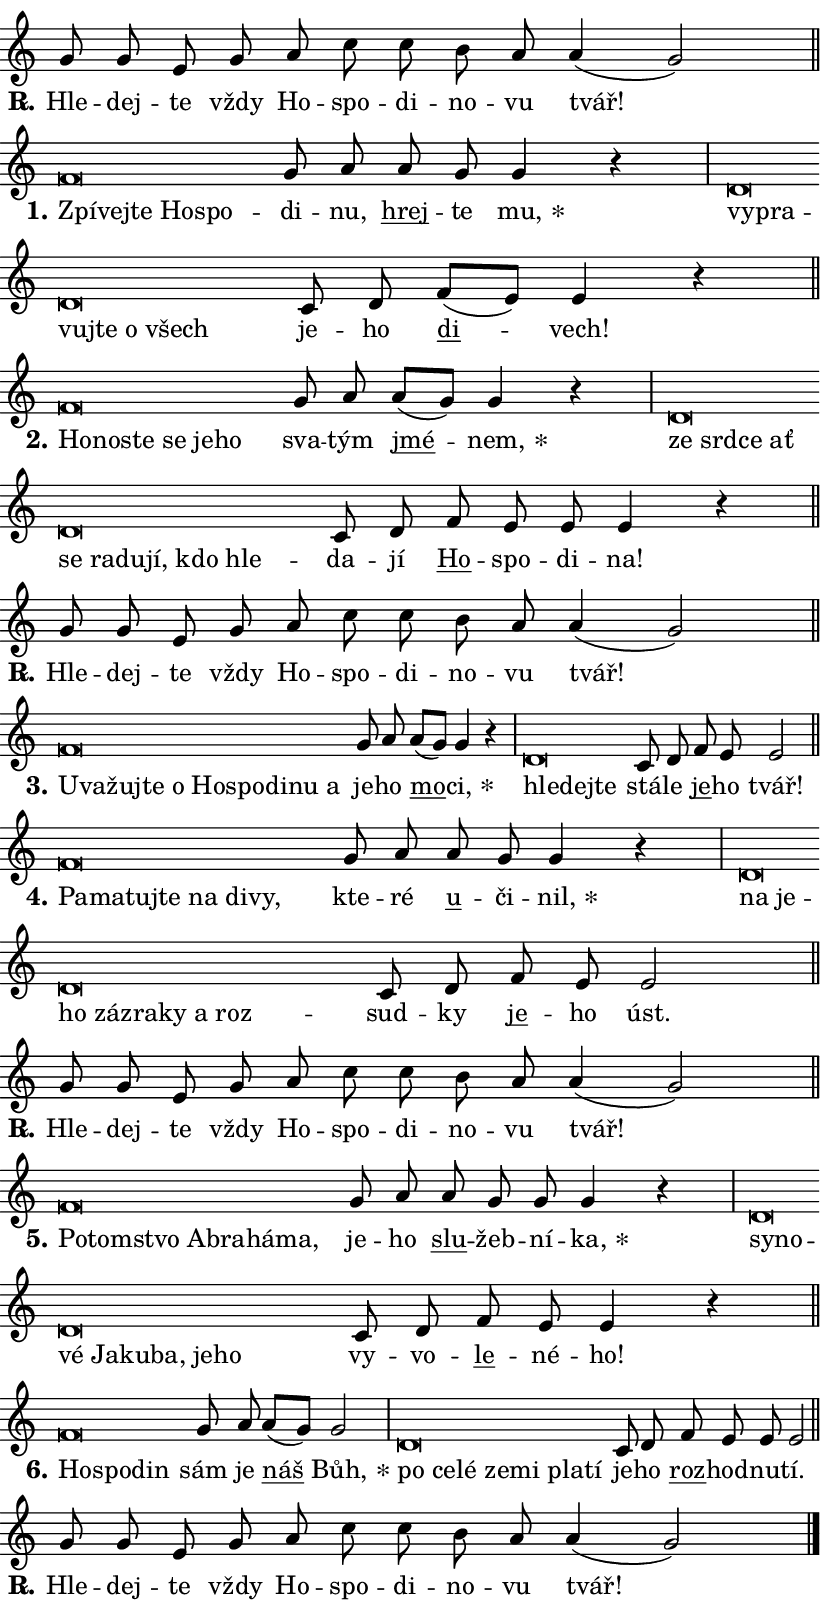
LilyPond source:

\version "2.24.0"
\header { tagline = "" }
\paper {
  indent = 0\cm
  top-margin = 0\cm
  right-margin = 0.13\cm % to fit lyric hyphens
  bottom-margin = 0\cm
  left-margin = 0\cm
  paper-width = 14\cm
  page-breaking = #ly:one-page-breaking
  system-system-spacing.basic-distance = #11
  score-system-spacing.basic-distance = #11
  ragged-last = ##f
}


%% Author: Thomas Morley
%% https://lists.gnu.org/archive/html/lilypond-user/2020-05/msg00002.html
#(define (line-position grob)
"Returns position of @var[grob} in current system:
   @code{'start}, if at first time-step
   @code{'end}, if at last time-step
   @code{'middle} otherwise
"
  (let* ((col (ly:item-get-column grob))
         (ln (ly:grob-object col 'left-neighbor))
         (rn (ly:grob-object col 'right-neighbor))
         (col-to-check-left (if (ly:grob? ln) ln col))
         (col-to-check-right (if (ly:grob? rn) rn col))
         (break-dir-left
           (and
             (ly:grob-property col-to-check-left 'non-musical #f)
             (ly:item-break-dir col-to-check-left)))
         (break-dir-right
           (and
             (ly:grob-property col-to-check-right 'non-musical #f)
             (ly:item-break-dir col-to-check-right))))
        (cond ((eqv? 1 break-dir-left) 'start)
              ((eqv? -1 break-dir-right) 'end)
              (else 'middle))))

#(define (tranparent-at-line-position vctor)
  (lambda (grob)
  "Relying on @code{line-position} select the relevant enry from @var{vctor}.
Used to determine transparency,"
    (case (line-position grob)
      ((end) (not (vector-ref vctor 0)))
      ((middle) (not (vector-ref vctor 1)))
      ((start) (not (vector-ref vctor 2))))))

noteHeadBreakVisibility =
#(define-music-function (break-visibility)(vector?)
"Makes @code{NoteHead}s transparent relying on @var{break-visibility}"
#{
  \override NoteHead.transparent =
    #(tranparent-at-line-position break-visibility)
#})

#(define delete-ledgers-for-transparent-note-heads
  (lambda (grob)
    "Reads whether a @code{NoteHead} is transparent.
If so this @code{NoteHead} is removed from @code{'note-heads} from
@var{grob}, which is supposed to be @code{LedgerLineSpanner}.
As a result ledgers are not printed for this @code{NoteHead}"
    (let* ((nhds-array (ly:grob-object grob 'note-heads))
           (nhds-list
             (if (ly:grob-array? nhds-array)
                 (ly:grob-array->list nhds-array)
                 '()))
           ;; Relies on the transparent-property being done before
           ;; Staff.LedgerLineSpanner.after-line-breaking is executed.
           ;; This is fragile ...
           (to-keep
             (remove
               (lambda (nhd)
                 (ly:grob-property nhd 'transparent #f))
               nhds-list)))
      ;; TODO find a better method to iterate over grob-arrays, similiar
      ;; to filter/remove etc for lists
      ;; For now rebuilt from scratch
      (set! (ly:grob-object grob 'note-heads)  '())
      (for-each
        (lambda (nhd)
          (ly:pointer-group-interface::add-grob grob 'note-heads nhd))
        to-keep))))

squashNotes = {
  \override NoteHead.X-extent = #'(-0.2 . 0.2)
  \override NoteHead.Y-extent = #'(-0.75 . 0)
  \override NoteHead.stencil =
    #(lambda (grob)
       (let ((pos (ly:grob-property grob 'staff-position)))
         (begin
           (if (< pos -7) (display "ERROR: Lower brevis then expected\n") (display ""))
           (if (<= pos -6) ly:text-interface::print ly:note-head::print))))
}
unSquashNotes = {
  \revert NoteHead.X-extent
  \revert NoteHead.Y-extent
  \revert NoteHead.stencil
}

hideNotes = \noteHeadBreakVisibility #begin-of-line-visible
unHideNotes = \noteHeadBreakVisibility #all-visible

% work-around for resetting accidentals
% https://lilypond.org/doc/v2.23/Documentation/notation/displaying-rhythms#unmetered-music
cadenzaMeasure = {
  \cadenzaOff
  \partial 1024 s1024
  \cadenzaOn
}

#(define-markup-command (accent layout props text) (markup?)
  "Underline accented syllable"
  (interpret-markup layout props
    #{\markup \override #'(offset . 4.3) \underline { #text }#}))

responsum = \markup \concat {
  "R" \hspace #-1.05 \path #0.1 #'((moveto 0 0.07) (lineto 0.9 0.8)) \hspace #0.05 "."
}

spaceSize = #0.6828661417322834 % exact space size for TeX Gyre Schola

\layout {
  \context {
    \Staff
    \remove "Time_signature_engraver"
    \override LedgerLineSpanner.after-line-breaking = #delete-ledgers-for-transparent-note-heads
  }
  \context {
    \Lyrics {
      \override LyricSpace.minimum-distance = \spaceSize
      \override LyricText.font-name = #"TeX Gyre Schola"
      \override LyricText.font-size = 1
      \override StanzaNumber.font-name = #"TeX Gyre Schola Bold"
      \override StanzaNumber.font-size = 1
    }
  }
  \context {
    \Score 
    \override NoteHead.text =
      #(lambda (grob) 
        (let ((pos (ly:grob-property grob 'staff-position)))
          #{\markup {
            \combine
              \halign #-0.55 \raise #(if (= pos -6) 0 0.5) \override #'(thickness . 2) \draw-line #'(3.2 . 0)
              \musicglyph "noteheads.sM1"
          }#}))
  }
}

% magnetic-lyrics.ily
%
%   written by
%     Jean Abou Samra <jean@abou-samra.fr>
%     Werner Lemberg <wl@gnu.org>
%
%   adapted by
%     Jiri Hon <jiri.hon@gmail.com>
%
% Version 2022-Apr-15

% https://www.mail-archive.com/lilypond-user@gnu.org/msg149350.html

#(define (Left_hyphen_pointer_engraver context)
   "Collect syllable-hyphen-syllable occurrences in lyrics and store
them in properties.  This engraver only looks to the left.  For
example, if the lyrics input is @code{foo -- bar}, it does the
following.

@itemize @bullet
@item
Set the @code{text} property of the @code{LyricHyphen} grob between
@q{foo} and @q{bar} to @code{foo}.

@item
Set the @code{left-hyphen} property of the @code{LyricText} grob with
text @q{foo} to the @code{LyricHyphen} grob between @q{foo} and
@q{bar}.
@end itemize

Use this auxiliary engraver in combination with the
@code{lyric-@/text::@/apply-@/magnetic-@/offset!} hook."
   (let ((hyphen #f)
         (text #f))
     (make-engraver
      (acknowledgers
       ((lyric-syllable-interface engraver grob source-engraver)
        (set! text grob)))
      (end-acknowledgers
       ((lyric-hyphen-interface engraver grob source-engraver)
        ;(when (not (grob::has-interface grob 'lyric-space-interface))
          (set! hyphen grob)));)
      ((stop-translation-timestep engraver)
       (when (and text hyphen)
         (ly:grob-set-object! text 'left-hyphen hyphen))
       (set! text #f)
       (set! hyphen #f)))))

#(define (lyric-text::apply-magnetic-offset! grob)
   "If the space between two syllables is less than the value in
property @code{LyricText@/.details@/.squash-threshold}, move the right
syllable to the left so that it gets concatenated with the left
syllable.

Use this function as a hook for
@code{LyricText@/.after-@/line-@/breaking} if the
@code{Left_@/hyphen_@/pointer_@/engraver} is active."
   (let ((hyphen (ly:grob-object grob 'left-hyphen #f)))
     (when hyphen
       (let ((left-text (ly:spanner-bound hyphen LEFT)))
         (when (grob::has-interface left-text 'lyric-syllable-interface)
           (let* ((common (ly:grob-common-refpoint grob left-text X))
                  (this-x-ext (ly:grob-extent grob common X))
                  (left-x-ext
                   (begin
                     ;; Trigger magnetism for left-text.
                     (ly:grob-property left-text 'after-line-breaking)
                     (ly:grob-extent left-text common X)))
                  ;; `delta` is the gap width between two syllables.
                  (delta (- (interval-start this-x-ext)
                            (interval-end left-x-ext)))
                  (details (ly:grob-property grob 'details))
                  (threshold (assoc-get 'squash-threshold details 0.2)))
             (when (< delta threshold)
               (let* (;; We have to manipulate the input text so that
                      ;; ligatures crossing syllable boundaries are not
                      ;; disabled.  For languages based on the Latin
                      ;; script this is essentially a beautification.
                      ;; However, for non-Western scripts it can be a
                      ;; necessity.
                      (lt (ly:grob-property left-text 'text))
                      (rt (ly:grob-property grob 'text))
                      (is-space (grob::has-interface hyphen 'lyric-space-interface))
                      (space (if is-space " " ""))
                      (extra-delta (if is-space spaceSize 0))
                      ;; Append new syllable.
                      (ltrt-space (if (and (string? lt) (string? rt))
                                (string-append lt space rt)
                                (make-concat-markup (list lt space rt))))
                      ;; Right-align `ltrt` to the right side.
                      (ltrt-space-markup (grob-interpret-markup
                               grob
                               (make-translate-markup
                                (cons (interval-length this-x-ext) 0)
                                (make-right-align-markup ltrt-space)))))
                 (begin
                   ;; Don't print `left-text`.
                   (ly:grob-set-property! left-text 'stencil #f)
                   ;; Set text and stencil (which holds all collected
                   ;; syllables so far) and shift it to the left.
                   (ly:grob-set-property! grob 'text ltrt-space)
                   (ly:grob-set-property! grob 'stencil ltrt-space-markup)
                   (ly:grob-translate-axis! grob (- (- delta extra-delta)) X))))))))))


#(define (lyric-hyphen::displace-bounds-first grob)
   ;; Make very sure this callback isn't triggered too early.
   (let ((left (ly:spanner-bound grob LEFT))
         (right (ly:spanner-bound grob RIGHT)))
     (ly:grob-property left 'after-line-breaking)
     (ly:grob-property right 'after-line-breaking)
     (ly:lyric-hyphen::print grob)))

squashThreshold = #0.4

\layout {
  \context {
    \Lyrics
    \consists #Left_hyphen_pointer_engraver
    \override LyricText.after-line-breaking =
      #lyric-text::apply-magnetic-offset!
    \override LyricHyphen.stencil = #lyric-hyphen::displace-bounds-first
    \override LyricText.details.squash-threshold = \squashThreshold
    \override LyricHyphen.minimum-distance = 0
    \override LyricHyphen.minimum-length = \squashThreshold
  }
}

squashText = \override LyricText.details.squash-threshold = 9999
unSquashText = \override LyricText.details.squash-threshold = \squashThreshold

leftText = \override LyricText.self-alignment-X = #LEFT
unLeftText = \revert LyricText.self-alignment-X

starOffset = #(lambda (grob) 
                (let ((x_offset (ly:self-alignment-interface::aligned-on-x-parent grob)))
                  (if (= x_offset 0) 0 (+ x_offset 1.2))))

star = #(define-music-function (syllable)(string?)
"Append star separator at the end of a syllable"
#{
  \once \override LyricText.X-offset = #starOffset
  \lyricmode { \markup {
    #syllable
    \override #'((font-name . "TeX Gyre Schola Bold")) \hspace #0.2 \lower #0.65 \larger "*"
  } }
#})

starAccent = #(define-music-function (syllable)(string?)
"Append star separator at the end of a syllable and make accent"
#{
  \once \override LyricText.X-offset = #starOffset
  \lyricmode { \markup {
    \accent #syllable
    \override #'((font-name . "TeX Gyre Schola Bold")) \hspace #0.2 \lower #0.65 \larger "*"
  } }
#})

breath = #(define-music-function (syllable)(string?)
"Append breathing indicator at the end of a syllable"
#{
  \lyricmode { \markup { #syllable "+" } }
#})

optionalBreath = #(define-music-function (syllable)(string?)
"Append optional breathing indicator at the end of a syllable"
#{
  \lyricmode { \markup { #syllable "(+)" } }
#})


\score {
    <<
        \new Voice = "melody" { \cadenzaOn \key c \major \relative { g'8 g e g \bar "" a c c \bar "" b a a4( g2) \cadenzaMeasure \bar "||" \break } }
        \new Lyrics \lyricsto "melody" { \lyricmode { \set stanza = \responsum
Hle -- dej -- te vždy Ho -- spo -- di -- no -- vu tvář! } }
    >>
    \layout {}
}

\score {
    <<
        \new Voice = "melody" { \cadenzaOn \key c \major \relative { \squashNotes f'\breve*1/16 \hideNotes \breve*1/16 \bar "" \breve*1/16 \bar "" \breve*1/16 \breve*1/16 \bar "" \unHideNotes \unSquashNotes g8 a \bar "" a g g4 r \cadenzaMeasure \bar "|" \squashNotes d\breve*1/16 \hideNotes \breve*1/16 \bar "" \breve*1/16 \bar "" \breve*1/16 \bar "" \breve*1/16 \breve*1/16 \bar "" \unHideNotes \unSquashNotes c8 d \bar "" f[( e)] e4 r \cadenzaMeasure \bar "||" \break } }
        \new Lyrics \lyricsto "melody" { \lyricmode { \set stanza = "1."
\leftText Zpí -- \squashText vej -- te Ho -- spo -- \unLeftText \unSquashText di -- nu, \markup \accent hrej -- te \star mu, \leftText vy -- \squashText pra -- vuj -- te o všech \unLeftText \unSquashText je -- ho \markup \accent di -- vech! } }
    >>
    \layout {}
}

\score {
    <<
        \new Voice = "melody" { \cadenzaOn \key c \major \relative { \squashNotes f'\breve*1/16 \hideNotes \breve*1/16 \bar "" \breve*1/16 \bar "" \breve*1/16 \bar "" \breve*1/16 \breve*1/16 \bar "" \unHideNotes \unSquashNotes g8 a \bar "" a[( g)] g4 r \cadenzaMeasure \bar "|" \squashNotes d\breve*1/16 \hideNotes \breve*1/16 \bar "" \breve*1/16 \bar "" \breve*1/16 \bar "" \breve*1/16 \bar "" \breve*1/16 \bar "" \breve*1/16 \bar "" \breve*1/16 \bar "" \breve*1/16 \breve*1/16 \bar "" \unHideNotes \unSquashNotes c8 d \bar "" f e e e4 r \cadenzaMeasure \bar "||" \break } }
        \new Lyrics \lyricsto "melody" { \lyricmode { \set stanza = "2."
\leftText Ho -- \squashText no -- ste se je -- ho \unLeftText \unSquashText sva -- tým \markup \accent jmé -- \star nem, \leftText ze \squashText srd -- ce ať se ra -- du -- jí, kdo hle -- \unLeftText \unSquashText da -- jí \markup \accent Ho -- spo -- di -- na! } }
    >>
    \layout {}
}

\score {
    <<
        \new Voice = "melody" { \cadenzaOn \key c \major \relative { g'8 g e g \bar "" a c c \bar "" b a a4( g2) \cadenzaMeasure \bar "||" \break } }
        \new Lyrics \lyricsto "melody" { \lyricmode { \set stanza = \responsum
Hle -- dej -- te vždy Ho -- spo -- di -- no -- vu tvář! } }
    >>
    \layout {}
}

\score {
    <<
        \new Voice = "melody" { \cadenzaOn \key c \major \relative { \squashNotes f'\breve*1/16 \hideNotes \breve*1/16 \bar "" \breve*1/16 \bar "" \breve*1/16 \bar "" \breve*1/16 \bar "" \breve*1/16 \bar "" \breve*1/16 \bar "" \breve*1/16 \bar "" \breve*1/16 \breve*1/16 \bar "" \unHideNotes \unSquashNotes g8 a \bar "" a[( g)] g4 r \cadenzaMeasure \bar "|" \squashNotes d\breve*1/16 \hideNotes \breve*1/16 \breve*1/16 \bar "" \unHideNotes \unSquashNotes c8 d \bar "" f e e2 \cadenzaMeasure \bar "||" \break } }
        \new Lyrics \lyricsto "melody" { \lyricmode { \set stanza = "3."
\leftText U -- \squashText va -- žuj -- te o Ho -- spo -- di -- nu a \unLeftText \unSquashText je -- ho \markup \accent mo -- \star ci, \leftText hle -- \squashText dej -- te \unLeftText \unSquashText stá -- le \markup \accent je -- ho tvář! } }
    >>
    \layout {}
}

\score {
    <<
        \new Voice = "melody" { \cadenzaOn \key c \major \relative { \squashNotes f'\breve*1/16 \hideNotes \breve*1/16 \bar "" \breve*1/16 \bar "" \breve*1/16 \bar "" \breve*1/16 \bar "" \breve*1/16 \breve*1/16 \bar "" \unHideNotes \unSquashNotes g8 a \bar "" a g g4 r \cadenzaMeasure \bar "|" \squashNotes d\breve*1/16 \hideNotes \breve*1/16 \bar "" \breve*1/16 \bar "" \breve*1/16 \bar "" \breve*1/16 \bar "" \breve*1/16 \bar "" \breve*1/16 \breve*1/16 \bar "" \unHideNotes \unSquashNotes c8 d \bar "" f e e2 \cadenzaMeasure \bar "||" \break } }
        \new Lyrics \lyricsto "melody" { \lyricmode { \set stanza = "4."
\leftText Pa -- \squashText ma -- tuj -- te na di -- vy, \unLeftText \unSquashText kte -- ré \markup \accent u -- či -- \star nil, \leftText na \squashText je -- ho zá -- zra -- ky a roz -- \unLeftText \unSquashText sud -- ky \markup \accent je -- ho úst. } }
    >>
    \layout {}
}

\score {
    <<
        \new Voice = "melody" { \cadenzaOn \key c \major \relative { g'8 g e g \bar "" a c c \bar "" b a a4( g2) \cadenzaMeasure \bar "||" \break } }
        \new Lyrics \lyricsto "melody" { \lyricmode { \set stanza = \responsum
Hle -- dej -- te vždy Ho -- spo -- di -- no -- vu tvář! } }
    >>
    \layout {}
}

\score {
    <<
        \new Voice = "melody" { \cadenzaOn \key c \major \relative { \squashNotes f'\breve*1/16 \hideNotes \breve*1/16 \bar "" \breve*1/16 \bar "" \breve*1/16 \bar "" \breve*1/16 \bar "" \breve*1/16 \breve*1/16 \bar "" \unHideNotes \unSquashNotes g8 a \bar "" a g g g4 r \cadenzaMeasure \bar "|" \squashNotes d\breve*1/16 \hideNotes \breve*1/16 \bar "" \breve*1/16 \bar "" \breve*1/16 \bar "" \breve*1/16 \bar "" \breve*1/16 \bar "" \breve*1/16 \breve*1/16 \bar "" \unHideNotes \unSquashNotes c8 d \bar "" f e e4 r \cadenzaMeasure \bar "||" \break } }
        \new Lyrics \lyricsto "melody" { \lyricmode { \set stanza = "5."
\leftText Po -- \squashText tom -- stvo Ab -- ra -- há -- ma, \unLeftText \unSquashText je -- ho \markup \accent slu -- žeb -- ní -- \star ka, \leftText sy -- \squashText no -- vé Ja -- ku -- ba, je -- ho \unLeftText \unSquashText vy -- vo -- \markup \accent le -- né -- ho! } }
    >>
    \layout {}
}

\score {
    <<
        \new Voice = "melody" { \cadenzaOn \key c \major \relative { \squashNotes f'\breve*1/16 \hideNotes \breve*1/16 \breve*1/16 \bar "" \unHideNotes \unSquashNotes g8 a \bar "" a[( g)] g2 \cadenzaMeasure \bar "|" \squashNotes d\breve*1/16 \hideNotes \breve*1/16 \bar "" \breve*1/16 \bar "" \breve*1/16 \bar "" \breve*1/16 \bar "" \breve*1/16 \breve*1/16 \bar "" \unHideNotes \unSquashNotes c8 d \bar "" f e e e2 \cadenzaMeasure \bar "||" \break } }
        \new Lyrics \lyricsto "melody" { \lyricmode { \set stanza = "6."
\leftText Ho -- \squashText spo -- din \unLeftText \unSquashText sám je \markup \accent náš \star Bůh, \leftText po \squashText ce -- lé ze -- mi pla -- tí \unLeftText \unSquashText je -- ho \markup \accent roz -- hod -- nu -- tí. } }
    >>
    \layout {}
}

\score {
    <<
        \new Voice = "melody" { \cadenzaOn \key c \major \relative { g'8 g e g \bar "" a c c \bar "" b a a4( g2) \cadenzaMeasure \bar "||" \break } \bar "|." }
        \new Lyrics \lyricsto "melody" { \lyricmode { \set stanza = \responsum
Hle -- dej -- te vždy Ho -- spo -- di -- no -- vu tvář! } }
    >>
    \layout {}
}
